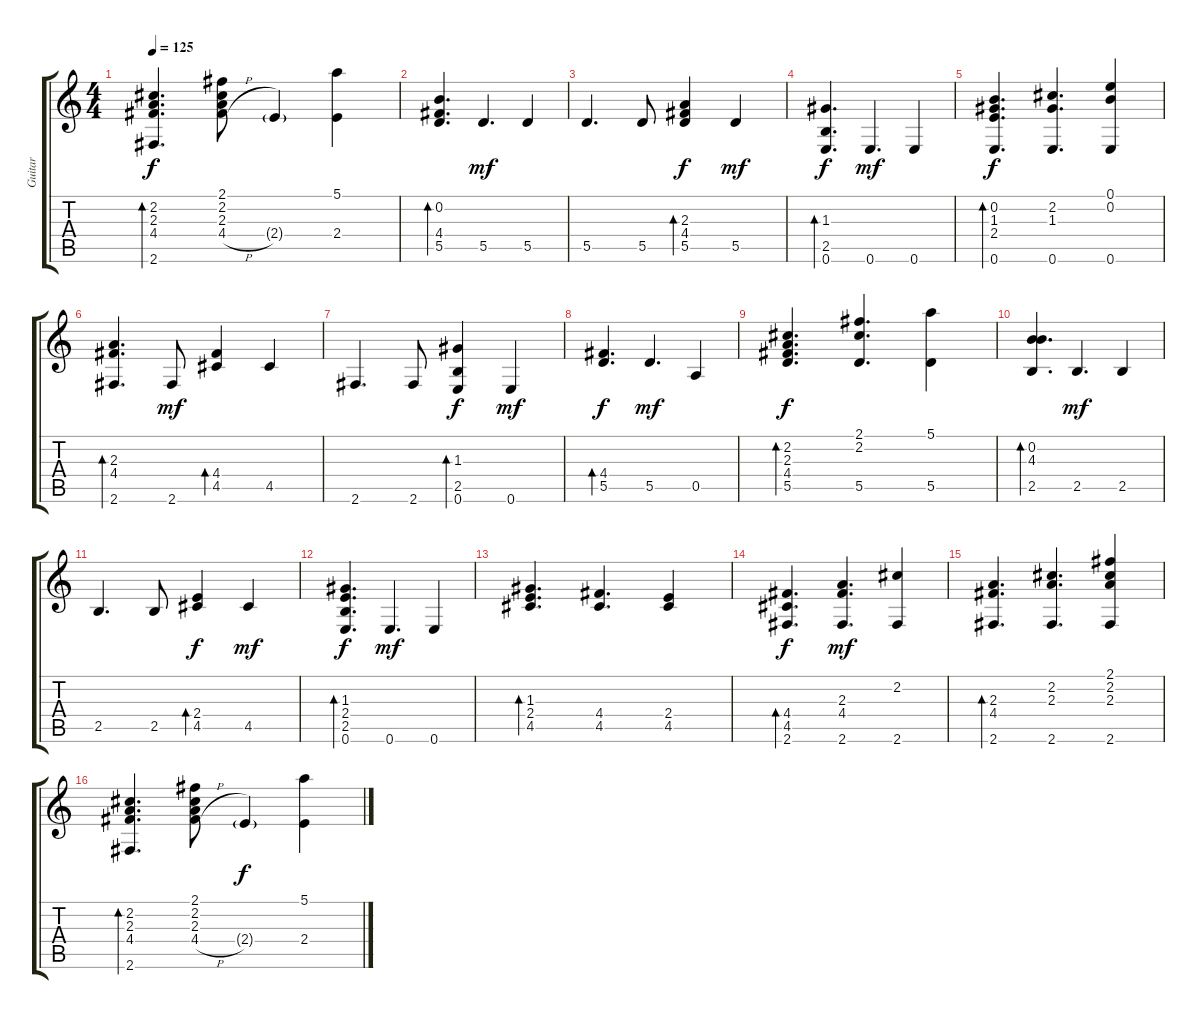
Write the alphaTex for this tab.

\track ("Guitar" "Guitar") {instrument acousticguitarnylon}
\staff {score tabs}
\tuning (E4 B3 G3 D3 A2 E2) {hide}
\ts (4 4)
\tempo 125
\clef g2
\ks c
(2.2 2.3 4.4 2.6).4{d bd 120 dy f} (2.1 2.2 2.3 4.4{h}).8 2.4{g}.4 (5.1 2.4).4 |
(0.2 4.4 5.5).4{d bd 120} 5.5.4{d dy mf} 5.5.4 |
5.5.4{d} 5.5.8 (2.3 4.4 5.5).4{bd 120 dy f} 5.5.4{dy mf} |
(1.3 2.5 0.6).4{d bd 120 dy f} 0.6.4{d dy mf} 0.6.4 |
(0.2 1.3 2.4 0.6).4{d bd 120 dy f} (2.2 1.3 0.6).4{d} (0.1 0.2 0.6).4 |
(2.3 4.4 2.6).4{d bd 120} 2.6.8{dy mf} (4.4 4.5).4{bd 120} 4.5.4 |
2.6.4{d} 2.6.8 (1.3 2.5 0.6).4{bd 60 dy f} 0.6.4{dy mf} |
(4.4 5.5).4{d bd 60 dy f} 5.5.4{d dy mf} 0.5.4 |
(2.2 2.3 4.4 5.5).4{d bd 120 dy f} (2.1 2.2 5.5).4{d} (5.1 5.5).4 |
(0.2 4.3 2.5).4{d bd 120} 2.5.4{d dy mf} 2.5.4 |
2.5.4{d} 2.5.8 (2.4 4.5).4{bd 60 dy f} 4.5.4{dy mf} |
(1.3 2.4 2.5 0.6).4{d bd 120 dy f} 0.6.4{d dy mf} 0.6.4 |
(1.3 2.4 4.5).4{d bd 60} (4.4 4.5).4{d} (2.4 4.5).4 |
(4.4 4.5 2.6).4{d bd 60 dy f} (2.3 4.4 2.6).4{d dy mf} (2.2 2.6).4 |
(2.3 4.4 2.6).4{d bd 120} (2.2 2.3 2.6).4{d} (2.1 2.2 2.3 2.6).4 |
(2.2 2.3 4.4 2.6).4{d bd 120} (2.1 2.2 2.3 4.4{h}).8 2.4{g}.4{dy f} (5.1 2.4).4
